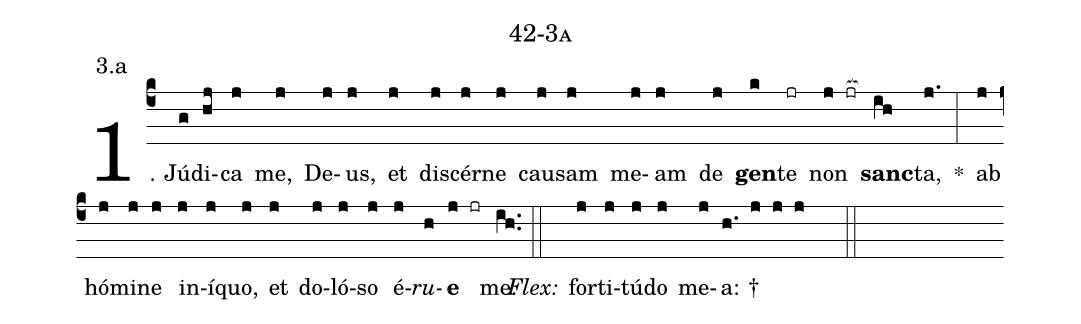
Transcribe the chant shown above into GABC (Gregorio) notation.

name: 42-3a;
annotation: 3.a;
%%
(c4)1. Jú(g)di(hj)ca(j) me,(j) De(j)us,(j) et(j) di(j)scér(j)ne(j) cau(j)sam(j) me(j)am(j) de(j) <b>gen</b>(k)te(jr) non(j jr[ocb:1{]) <b>sanc</b>(ih[ocb:0}])ta,(j.) *(:) ab(j) hó(j)mi(j)ne(j) in(j)í(j)quo,(j) et(j) do(j)ló(j)so(j) é(j)<i>ru</i>(h)<b>e</b>(j jr) me.(ih..) (::)
<i>Flex:</i>()  for(j)ti(j)tú(j)do(j) me(j)a: †(h. j j j  ::)
